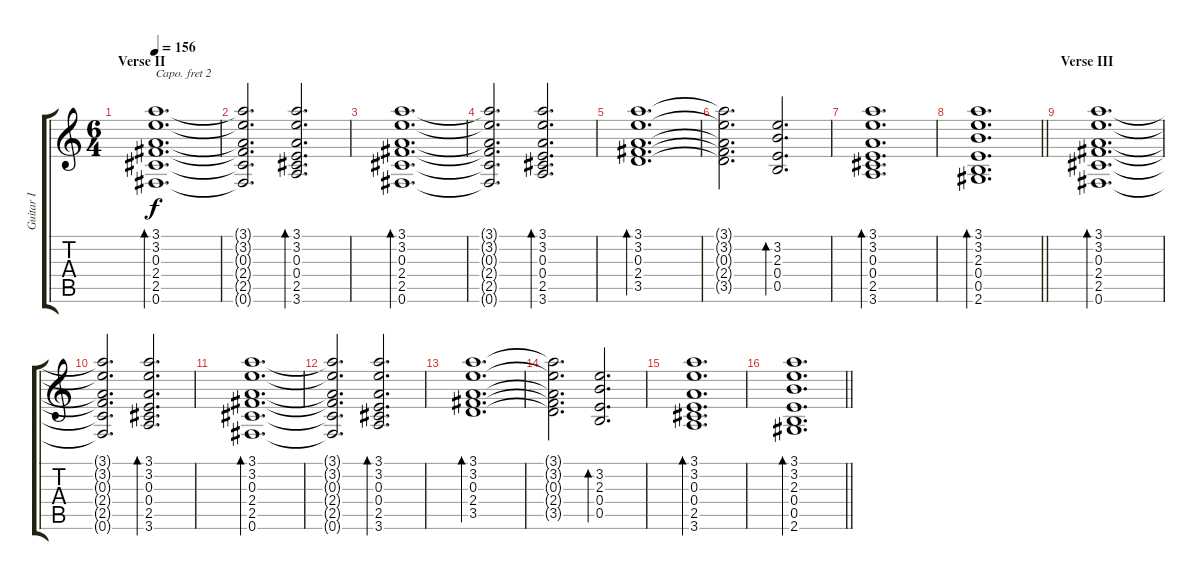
\track ("Guitar I" "Guitar I") {instrument acousticguitarsteel}
\staff {score tabs}
\capo 2
\tuning (E4 B3 G3 D3 A2 E2) {hide}
\ts (6 4)
\section ("" "Verse II")
\tempo 156
\clef g2
\ks c
(3.1 3.2 0.3 2.4 2.5 0.6).1{d bd 120 dy f} |
(3.1{t} 3.2{t} 0.3{t} 2.4{t} 2.5{t} 0.6{t}).2{d} (3.1 3.2 0.3 0.4 2.5 3.6).2{d bd 120} |
(3.1 3.2 0.3 2.4 2.5 0.6).1{d bd 120} |
(3.1{t} 3.2{t} 0.3{t} 2.4{t} 2.5{t} 0.6{t}).2{d} (3.1 3.2 0.3 0.4 2.5 3.6).2{d bd 120} |
(3.1 3.2 0.3 2.4 3.5).1{d bd 120} |
(3.1{t} 3.2{t} 0.3{t} 2.4{t} 3.5{t}).2{d} (3.2 2.3 0.4 0.5).2{d bd 120} |
(3.1 3.2 0.3 0.4 2.5 3.6).1{d bd 120} |
\barLineRight lightlight
(3.1 3.2 2.3 0.4 0.5 2.6).1{d bd 120} |
\section ("" "Verse III")
(3.1 3.2 0.3 2.4 2.5 0.6).1{d bd 120} |
(3.1{t} 3.2{t} 0.3{t} 2.4{t} 2.5{t} 0.6{t}).2{d} (3.1 3.2 0.3 0.4 2.5 3.6).2{d bd 120} |
(3.1 3.2 0.3 2.4 2.5 0.6).1{d bd 120} |
(3.1{t} 3.2{t} 0.3{t} 2.4{t} 2.5{t} 0.6{t}).2{d} (3.1 3.2 0.3 0.4 2.5 3.6).2{d bd 120} |
(3.1 3.2 0.3 2.4 3.5).1{d bd 120} |
(3.1{t} 3.2{t} 0.3{t} 2.4{t} 3.5{t}).2{d} (3.2 2.3 0.4 0.5).2{d bd 120} |
(3.1 3.2 0.3 0.4 2.5 3.6).1{d bd 120} |
\barLineRight lightlight
(3.1 3.2 2.3 0.4 0.5 2.6).1{d bd 120}
